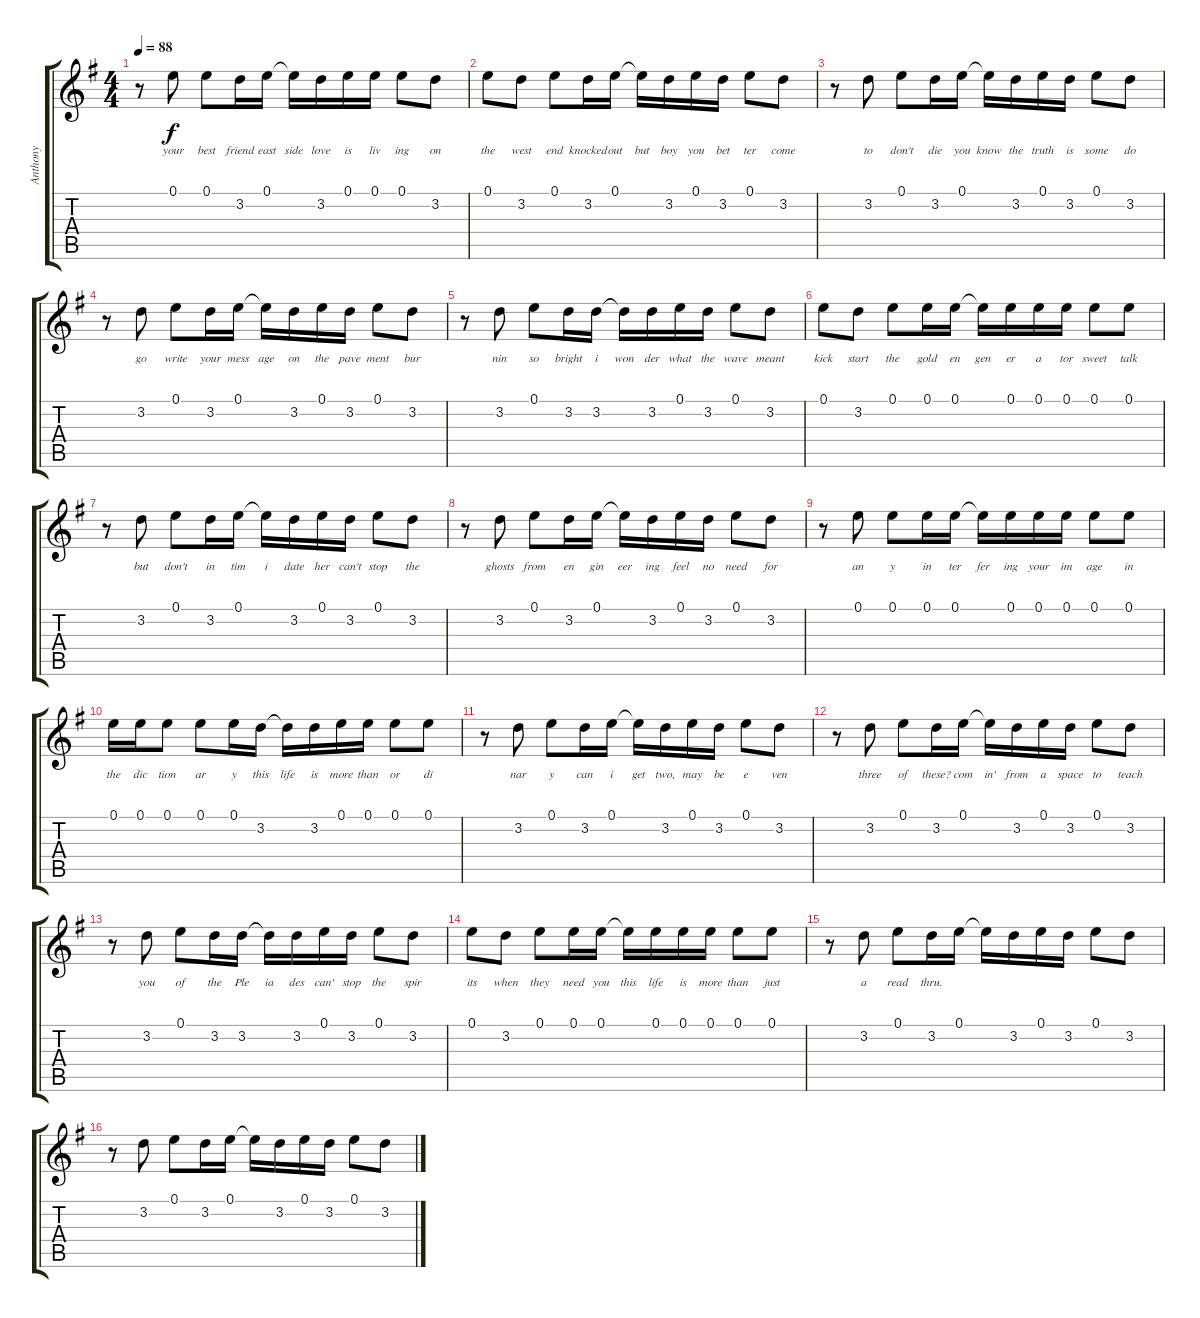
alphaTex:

\track ("Anthony" "Anthony") {instrument distortionguitar}
\staff {score tabs}
\tuning (E4 B3 G3 D3 A2 E2) {hide}
\ts (4 4)
\tempo 88
\clef g2
\ks g
r.8{dy f} 0.1.8{lyrics (0 "your") lyrics (1 "") lyrics (2 "") lyrics (3 "") lyrics (4 "")} 0.1.8{lyrics (0 "best") lyrics (1 "") lyrics (2 "") lyrics (3 "") lyrics (4 "")} 3.2.16{lyrics (0 "friend") lyrics (1 "") lyrics (2 "") lyrics (3 "") lyrics (4 "")} 0.1.16{lyrics (0 "east") lyrics (1 "") lyrics (2 "") lyrics (3 "") lyrics (4 "")} 0.1{t}.16{lyrics (0 "side") lyrics (1 "") lyrics (2 "") lyrics (3 "") lyrics (4 "")} 3.2.16{lyrics (0 "love") lyrics (1 "") lyrics (2 "") lyrics (3 "") lyrics (4 "")} 0.1.16{lyrics (0 "is") lyrics (1 "") lyrics (2 "") lyrics (3 "") lyrics (4 "")} 0.1.16{lyrics (0 "liv") lyrics (1 "") lyrics (2 "") lyrics (3 "") lyrics (4 "")} 0.1.8{lyrics (0 "ing") lyrics (1 "") lyrics (2 "") lyrics (3 "") lyrics (4 "")} 3.2.8{lyrics (0 "on") lyrics (1 "") lyrics (2 "") lyrics (3 "") lyrics (4 "")} |
0.1.8{lyrics (0 "the") lyrics (1 "") lyrics (2 "") lyrics (3 "") lyrics (4 "")} 3.2.8{lyrics (0 "west") lyrics (1 "") lyrics (2 "") lyrics (3 "") lyrics (4 "")} 0.1.8{lyrics (0 "end") lyrics (1 "") lyrics (2 "") lyrics (3 "") lyrics (4 "")} 3.2.16{lyrics (0 "knocked") lyrics (1 "") lyrics (2 "") lyrics (3 "") lyrics (4 "")} 0.1.16{lyrics (0 "out") lyrics (1 "") lyrics (2 "") lyrics (3 "") lyrics (4 "")} 0.1{t}.16{lyrics (0 "but") lyrics (1 "") lyrics (2 "") lyrics (3 "") lyrics (4 "")} 3.2.16{lyrics (0 "boy") lyrics (1 "") lyrics (2 "") lyrics (3 "") lyrics (4 "")} 0.1.16{lyrics (0 "you") lyrics (1 "") lyrics (2 "") lyrics (3 "") lyrics (4 "")} 3.2.16{lyrics (0 "bet") lyrics (1 "") lyrics (2 "") lyrics (3 "") lyrics (4 "")} 0.1.8{lyrics (0 "ter") lyrics (1 "") lyrics (2 "") lyrics (3 "") lyrics (4 "")} 3.2.8{lyrics (0 "come") lyrics (1 "") lyrics (2 "") lyrics (3 "") lyrics (4 "")} |
r.8 3.2.8{lyrics (0 "to") lyrics (1 "") lyrics (2 "") lyrics (3 "") lyrics (4 "")} 0.1.8{lyrics (0 "don't") lyrics (1 "") lyrics (2 "") lyrics (3 "") lyrics (4 "")} 3.2.16{lyrics (0 "die") lyrics (1 "") lyrics (2 "") lyrics (3 "") lyrics (4 "")} 0.1.16{lyrics (0 "you") lyrics (1 "") lyrics (2 "") lyrics (3 "") lyrics (4 "")} 0.1{t}.16{lyrics (0 "know") lyrics (1 "") lyrics (2 "") lyrics (3 "") lyrics (4 "")} 3.2.16{lyrics (0 "the") lyrics (1 "") lyrics (2 "") lyrics (3 "") lyrics (4 "")} 0.1.16{lyrics (0 "truth") lyrics (1 "") lyrics (2 "") lyrics (3 "") lyrics (4 "")} 3.2.16{lyrics (0 "is") lyrics (1 "") lyrics (2 "") lyrics (3 "") lyrics (4 "")} 0.1.8{lyrics (0 "some") lyrics (1 "") lyrics (2 "") lyrics (3 "") lyrics (4 "")} 3.2.8{lyrics (0 "do") lyrics (1 "") lyrics (2 "") lyrics (3 "") lyrics (4 "")} |
r.8 3.2.8{lyrics (0 "go") lyrics (1 "") lyrics (2 "") lyrics (3 "") lyrics (4 "")} 0.1.8{lyrics (0 "write") lyrics (1 "") lyrics (2 "") lyrics (3 "") lyrics (4 "")} 3.2.16{lyrics (0 "your") lyrics (1 "") lyrics (2 "") lyrics (3 "") lyrics (4 "")} 0.1.16{lyrics (0 "mess") lyrics (1 "") lyrics (2 "") lyrics (3 "") lyrics (4 "")} 0.1{t}.16{lyrics (0 "age") lyrics (1 "") lyrics (2 "") lyrics (3 "") lyrics (4 "")} 3.2.16{lyrics (0 "on") lyrics (1 "") lyrics (2 "") lyrics (3 "") lyrics (4 "")} 0.1.16{lyrics (0 "the") lyrics (1 "") lyrics (2 "") lyrics (3 "") lyrics (4 "")} 3.2.16{lyrics (0 "pave") lyrics (1 "") lyrics (2 "") lyrics (3 "") lyrics (4 "")} 0.1.8{lyrics (0 "ment") lyrics (1 "") lyrics (2 "") lyrics (3 "") lyrics (4 "")} 3.2.8{lyrics (0 "bur") lyrics (1 "") lyrics (2 "") lyrics (3 "") lyrics (4 "")} |
r.8 3.2.8{lyrics (0 "nin") lyrics (1 "") lyrics (2 "") lyrics (3 "") lyrics (4 "")} 0.1.8{lyrics (0 "so") lyrics (1 "") lyrics (2 "") lyrics (3 "") lyrics (4 "")} 3.2.16{lyrics (0 "bright") lyrics (1 "") lyrics (2 "") lyrics (3 "") lyrics (4 "")} 3.2.16{lyrics (0 "i") lyrics (1 "") lyrics (2 "") lyrics (3 "") lyrics (4 "")} 3.2{t}.16{lyrics (0 "won") lyrics (1 "") lyrics (2 "") lyrics (3 "") lyrics (4 "")} 3.2.16{lyrics (0 "der") lyrics (1 "") lyrics (2 "") lyrics (3 "") lyrics (4 "")} 0.1.16{lyrics (0 "what") lyrics (1 "") lyrics (2 "") lyrics (3 "") lyrics (4 "")} 3.2.16{lyrics (0 "the") lyrics (1 "") lyrics (2 "") lyrics (3 "") lyrics (4 "")} 0.1.8{lyrics (0 "wave") lyrics (1 "") lyrics (2 "") lyrics (3 "") lyrics (4 "")} 3.2.8{lyrics (0 "meant") lyrics (1 "") lyrics (2 "") lyrics (3 "") lyrics (4 "")} |
0.1.8{lyrics (0 "kick") lyrics (1 "") lyrics (2 "") lyrics (3 "") lyrics (4 "")} 3.2.8{lyrics (0 "start") lyrics (1 "") lyrics (2 "") lyrics (3 "") lyrics (4 "")} 0.1.8{lyrics (0 "the") lyrics (1 "") lyrics (2 "") lyrics (3 "") lyrics (4 "")} 0.1.16{lyrics (0 "gold") lyrics (1 "") lyrics (2 "") lyrics (3 "") lyrics (4 "")} 0.1.16{lyrics (0 "en") lyrics (1 "") lyrics (2 "") lyrics (3 "") lyrics (4 "")} 0.1{t}.16{lyrics (0 "gen") lyrics (1 "") lyrics (2 "") lyrics (3 "") lyrics (4 "")} 0.1.16{lyrics (0 "er") lyrics (1 "") lyrics (2 "") lyrics (3 "") lyrics (4 "")} 0.1.16{lyrics (0 "a") lyrics (1 "") lyrics (2 "") lyrics (3 "") lyrics (4 "")} 0.1.16{lyrics (0 "tor") lyrics (1 "") lyrics (2 "") lyrics (3 "") lyrics (4 "")} 0.1.8{lyrics (0 "sweet") lyrics (1 "") lyrics (2 "") lyrics (3 "") lyrics (4 "")} 0.1.8{lyrics (0 "talk") lyrics (1 "") lyrics (2 "") lyrics (3 "") lyrics (4 "")} |
r.8 3.2.8{lyrics (0 "but") lyrics (1 "") lyrics (2 "") lyrics (3 "") lyrics (4 "")} 0.1.8{lyrics (0 "don't") lyrics (1 "") lyrics (2 "") lyrics (3 "") lyrics (4 "")} 3.2.16{lyrics (0 "in") lyrics (1 "") lyrics (2 "") lyrics (3 "") lyrics (4 "")} 0.1.16{lyrics (0 "tim") lyrics (1 "") lyrics (2 "") lyrics (3 "") lyrics (4 "")} 0.1{t}.16{lyrics (0 "i") lyrics (1 "") lyrics (2 "") lyrics (3 "") lyrics (4 "")} 3.2.16{lyrics (0 "date") lyrics (1 "") lyrics (2 "") lyrics (3 "") lyrics (4 "")} 0.1.16{lyrics (0 "her") lyrics (1 "") lyrics (2 "") lyrics (3 "") lyrics (4 "")} 3.2.16{lyrics (0 "can't") lyrics (1 "") lyrics (2 "") lyrics (3 "") lyrics (4 "")} 0.1.8{lyrics (0 "stop") lyrics (1 "") lyrics (2 "") lyrics (3 "") lyrics (4 "")} 3.2.8{lyrics (0 "the") lyrics (1 "") lyrics (2 "") lyrics (3 "") lyrics (4 "")} |
r.8 3.2.8{lyrics (0 "ghosts") lyrics (1 "") lyrics (2 "") lyrics (3 "") lyrics (4 "")} 0.1.8{lyrics (0 "from") lyrics (1 "") lyrics (2 "") lyrics (3 "") lyrics (4 "")} 3.2.16{lyrics (0 "en") lyrics (1 "") lyrics (2 "") lyrics (3 "") lyrics (4 "")} 0.1.16{lyrics (0 "gin") lyrics (1 "") lyrics (2 "") lyrics (3 "") lyrics (4 "")} 0.1{t}.16{lyrics (0 "eer") lyrics (1 "") lyrics (2 "") lyrics (3 "") lyrics (4 "")} 3.2.16{lyrics (0 "ing") lyrics (1 "") lyrics (2 "") lyrics (3 "") lyrics (4 "")} 0.1.16{lyrics (0 "feel") lyrics (1 "") lyrics (2 "") lyrics (3 "") lyrics (4 "")} 3.2.16{lyrics (0 "no") lyrics (1 "") lyrics (2 "") lyrics (3 "") lyrics (4 "")} 0.1.8{lyrics (0 "need") lyrics (1 "") lyrics (2 "") lyrics (3 "") lyrics (4 "")} 3.2.8{lyrics (0 "for") lyrics (1 "") lyrics (2 "") lyrics (3 "") lyrics (4 "")} |
r.8 0.1.8{lyrics (0 "an") lyrics (1 "") lyrics (2 "") lyrics (3 "") lyrics (4 "")} 0.1.8{lyrics (0 "y") lyrics (1 "") lyrics (2 "") lyrics (3 "") lyrics (4 "")} 0.1.16{lyrics (0 "in") lyrics (1 "") lyrics (2 "") lyrics (3 "") lyrics (4 "")} 0.1.16{lyrics (0 "ter") lyrics (1 "") lyrics (2 "") lyrics (3 "") lyrics (4 "")} 0.1{t}.16{lyrics (0 "fer") lyrics (1 "") lyrics (2 "") lyrics (3 "") lyrics (4 "")} 0.1.16{lyrics (0 "ing") lyrics (1 "") lyrics (2 "") lyrics (3 "") lyrics (4 "")} 0.1.16{lyrics (0 "your") lyrics (1 "") lyrics (2 "") lyrics (3 "") lyrics (4 "")} 0.1.16{lyrics (0 "im") lyrics (1 "") lyrics (2 "") lyrics (3 "") lyrics (4 "")} 0.1.8{lyrics (0 "age") lyrics (1 "") lyrics (2 "") lyrics (3 "") lyrics (4 "")} 0.1.8{lyrics (0 "in") lyrics (1 "") lyrics (2 "") lyrics (3 "") lyrics (4 "")} |
0.1.16{lyrics (0 "the") lyrics (1 "") lyrics (2 "") lyrics (3 "") lyrics (4 "")} 0.1.16{lyrics (0 "dic") lyrics (1 "") lyrics (2 "") lyrics (3 "") lyrics (4 "")} 0.1.8{lyrics (0 "tion") lyrics (1 "") lyrics (2 "") lyrics (3 "") lyrics (4 "")} 0.1.8{lyrics (0 "ar") lyrics (1 "") lyrics (2 "") lyrics (3 "") lyrics (4 "")} 0.1.16{lyrics (0 "y") lyrics (1 "") lyrics (2 "") lyrics (3 "") lyrics (4 "")} 3.2.16{lyrics (0 "this") lyrics (1 "") lyrics (2 "") lyrics (3 "") lyrics (4 "")} 3.2{t}.16{lyrics (0 "life") lyrics (1 "") lyrics (2 "") lyrics (3 "") lyrics (4 "")} 3.2.16{lyrics (0 "is") lyrics (1 "") lyrics (2 "") lyrics (3 "") lyrics (4 "")} 0.1.16{lyrics (0 "more") lyrics (1 "") lyrics (2 "") lyrics (3 "") lyrics (4 "")} 0.1.16{lyrics (0 "than") lyrics (1 "") lyrics (2 "") lyrics (3 "") lyrics (4 "")} 0.1.8{lyrics (0 "or") lyrics (1 "") lyrics (2 "") lyrics (3 "") lyrics (4 "")} 0.1.8{lyrics (0 "di") lyrics (1 "") lyrics (2 "") lyrics (3 "") lyrics (4 "")} |
r.8 3.2.8{lyrics (0 "nar") lyrics (1 "") lyrics (2 "") lyrics (3 "") lyrics (4 "")} 0.1.8{lyrics (0 "y") lyrics (1 "") lyrics (2 "") lyrics (3 "") lyrics (4 "")} 3.2.16{lyrics (0 "can") lyrics (1 "") lyrics (2 "") lyrics (3 "") lyrics (4 "")} 0.1.16{lyrics (0 "i") lyrics (1 "") lyrics (2 "") lyrics (3 "") lyrics (4 "")} 0.1{t}.16{lyrics (0 "get") lyrics (1 "") lyrics (2 "") lyrics (3 "") lyrics (4 "")} 3.2.16{lyrics (0 "two,") lyrics (1 "") lyrics (2 "") lyrics (3 "") lyrics (4 "")} 0.1.16{lyrics (0 "may") lyrics (1 "") lyrics (2 "") lyrics (3 "") lyrics (4 "")} 3.2.16{lyrics (0 "be") lyrics (1 "") lyrics (2 "") lyrics (3 "") lyrics (4 "")} 0.1.8{lyrics (0 "e") lyrics (1 "") lyrics (2 "") lyrics (3 "") lyrics (4 "")} 3.2.8{lyrics (0 "ven") lyrics (1 "") lyrics (2 "") lyrics (3 "") lyrics (4 "")} |
r.8 3.2.8{lyrics (0 "three") lyrics (1 "") lyrics (2 "") lyrics (3 "") lyrics (4 "")} 0.1.8{lyrics (0 "of") lyrics (1 "") lyrics (2 "") lyrics (3 "") lyrics (4 "")} 3.2.16{lyrics (0 "these?") lyrics (1 "") lyrics (2 "") lyrics (3 "") lyrics (4 "")} 0.1.16{lyrics (0 "com") lyrics (1 "") lyrics (2 "") lyrics (3 "") lyrics (4 "")} 0.1{t}.16{lyrics (0 "in'") lyrics (1 "") lyrics (2 "") lyrics (3 "") lyrics (4 "")} 3.2.16{lyrics (0 "from") lyrics (1 "") lyrics (2 "") lyrics (3 "") lyrics (4 "")} 0.1.16{lyrics (0 "a") lyrics (1 "") lyrics (2 "") lyrics (3 "") lyrics (4 "")} 3.2.16{lyrics (0 "space") lyrics (1 "") lyrics (2 "") lyrics (3 "") lyrics (4 "")} 0.1.8{lyrics (0 "to") lyrics (1 "") lyrics (2 "") lyrics (3 "") lyrics (4 "")} 3.2.8{lyrics (0 "teach") lyrics (1 "") lyrics (2 "") lyrics (3 "") lyrics (4 "")} |
r.8 3.2.8{lyrics (0 "you") lyrics (1 "") lyrics (2 "") lyrics (3 "") lyrics (4 "")} 0.1.8{lyrics (0 "of") lyrics (1 "") lyrics (2 "") lyrics (3 "") lyrics (4 "")} 3.2.16{lyrics (0 "the") lyrics (1 "") lyrics (2 "") lyrics (3 "") lyrics (4 "")} 3.2.16{lyrics (0 "Ple") lyrics (1 "") lyrics (2 "") lyrics (3 "") lyrics (4 "")} 3.2{t}.16{lyrics (0 "ia") lyrics (1 "") lyrics (2 "") lyrics (3 "") lyrics (4 "")} 3.2.16{lyrics (0 "des") lyrics (1 "") lyrics (2 "") lyrics (3 "") lyrics (4 "")} 0.1.16{lyrics (0 "can'") lyrics (1 "") lyrics (2 "") lyrics (3 "") lyrics (4 "")} 3.2.16{lyrics (0 "stop") lyrics (1 "") lyrics (2 "") lyrics (3 "") lyrics (4 "")} 0.1.8{lyrics (0 "the") lyrics (1 "") lyrics (2 "") lyrics (3 "") lyrics (4 "")} 3.2.8{lyrics (0 "spir") lyrics (1 "") lyrics (2 "") lyrics (3 "") lyrics (4 "")} |
0.1.8{lyrics (0 "its") lyrics (1 "") lyrics (2 "") lyrics (3 "") lyrics (4 "")} 3.2.8{lyrics (0 "when") lyrics (1 "") lyrics (2 "") lyrics (3 "") lyrics (4 "")} 0.1.8{lyrics (0 "they") lyrics (1 "") lyrics (2 "") lyrics (3 "") lyrics (4 "")} 0.1.16{lyrics (0 "need") lyrics (1 "") lyrics (2 "") lyrics (3 "") lyrics (4 "")} 0.1.16{lyrics (0 "you") lyrics (1 "") lyrics (2 "") lyrics (3 "") lyrics (4 "")} 0.1{t}.16{lyrics (0 "this") lyrics (1 "") lyrics (2 "") lyrics (3 "") lyrics (4 "")} 0.1.16{lyrics (0 "life") lyrics (1 "") lyrics (2 "") lyrics (3 "") lyrics (4 "")} 0.1.16{lyrics (0 "is") lyrics (1 "") lyrics (2 "") lyrics (3 "") lyrics (4 "")} 0.1.16{lyrics (0 "more") lyrics (1 "") lyrics (2 "") lyrics (3 "") lyrics (4 "")} 0.1.8{lyrics (0 "than") lyrics (1 "") lyrics (2 "") lyrics (3 "") lyrics (4 "")} 0.1.8{lyrics (0 "just") lyrics (1 "") lyrics (2 "") lyrics (3 "") lyrics (4 "")} |
r.8 3.2.8{lyrics (0 "a") lyrics (1 "") lyrics (2 "") lyrics (3 "") lyrics (4 "")} 0.1.8{lyrics (0 "read") lyrics (1 "") lyrics (2 "") lyrics (3 "") lyrics (4 "")} 3.2.16{lyrics (0 "thru.") lyrics (1 "") lyrics (2 "") lyrics (3 "") lyrics (4 "")} 0.1.16 0.1{t}.16 3.2.16 0.1.16 3.2.16 0.1.8 3.2.8 |
r.8 3.2.8 0.1.8 3.2.16 0.1.16 0.1{t}.16 3.2.16 0.1.16 3.2.16 0.1.8 3.2.8
